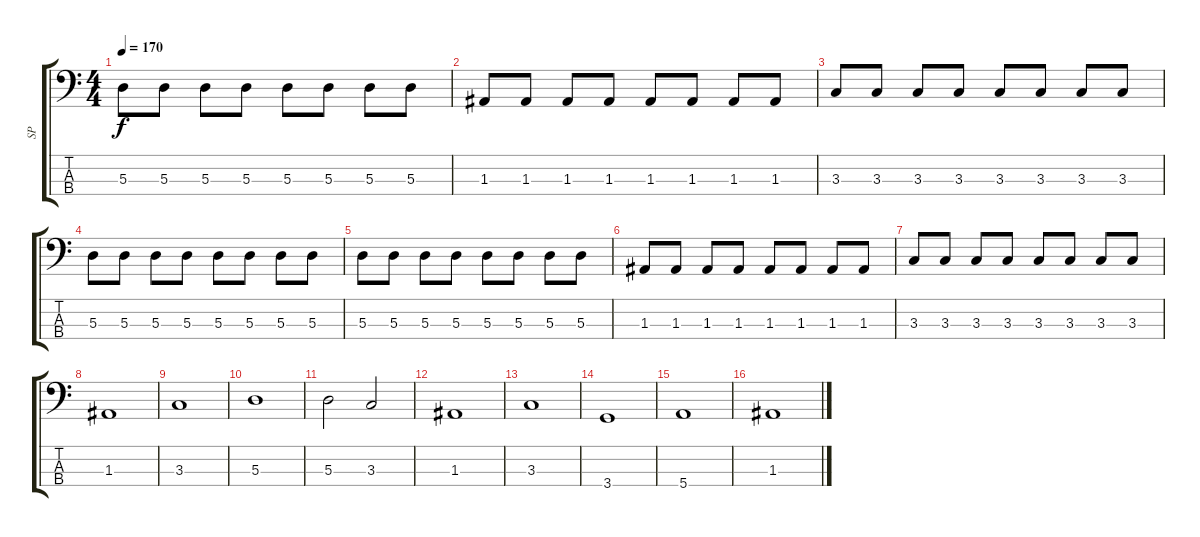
\track ("SP" "SP") {instrument electricbassfinger}
\staff {score tabs}
\tuning (G2 D2 A1 E1) {hide}
\ts (4 4)
\tempo 170
\clef f4
\ks c
5.3.8{dy f} 5.3.8 5.3.8 5.3.8 5.3.8 5.3.8 5.3.8 5.3.8 |
1.3.8 1.3.8 1.3.8 1.3.8 1.3.8 1.3.8 1.3.8 1.3.8 |
3.3.8 3.3.8 3.3.8 3.3.8 3.3.8 3.3.8 3.3.8 3.3.8 |
5.3.8 5.3.8 5.3.8 5.3.8 5.3.8 5.3.8 5.3.8 5.3.8 |
5.3.8 5.3.8 5.3.8 5.3.8 5.3.8 5.3.8 5.3.8 5.3.8 |
1.3.8 1.3.8 1.3.8 1.3.8 1.3.8 1.3.8 1.3.8 1.3.8 |
3.3.8 3.3.8 3.3.8 3.3.8 3.3.8 3.3.8 3.3.8 3.3.8 |
1.3.1 |
3.3.1 |
5.3.1 |
5.3.2 3.3.2 |
1.3.1 |
3.3.1 |
3.4.1 |
5.4.1 |
1.3.1
